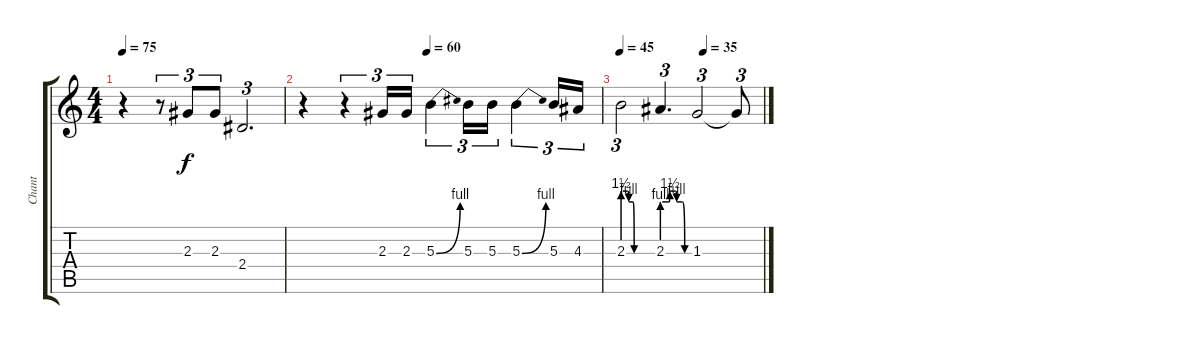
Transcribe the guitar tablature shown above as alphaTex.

\track ("Chant" "Chant") {instrument contrabass}
\staff {score tabs}
\tuning (Eb4 Bb3 Gb3 Db3 Ab2 Eb2) {hide}
\ts (4 4)
\tempo 75
\clef g2
\ks c
r.4{dy f} r.8{tu (3 2)} 2.3.8{tu (3 2)} 2.3.8{tu (3 2)} 2.4.2{d tu (3 2)} |
\tempo (60 0.4166666666666667)
r.4 r.4{tu (3 2)} 2.3.16{tu (3 2)} 2.3.16{tu (3 2)} 5.3{be (bend 0 0 60 4)}.4{tu (3 2)} 5.3.16{tu (3 2)} 5.3.16{tu (3 2)} 5.3{be (bend 0 0 60 4)}.4{tu (3 2)} 5.3.16{tu (3 2)} 4.3.16{tu (3 2)} |
\tempo 45
\tempo (35 0.5833333333333334)
2.3{be (custom 0 6 10 6 12 4 21 4 23 0 32 0 42 0 60 0)}.2{tu (3 2)} 2.3{be (custom 0 4 15 4 17 6 30 6 32 4 45 4 50 0 60 0)}.4{d tu (3 2)} 1.3.2{tu (3 2)} 1.3{t}.8{tu (3 2)}
